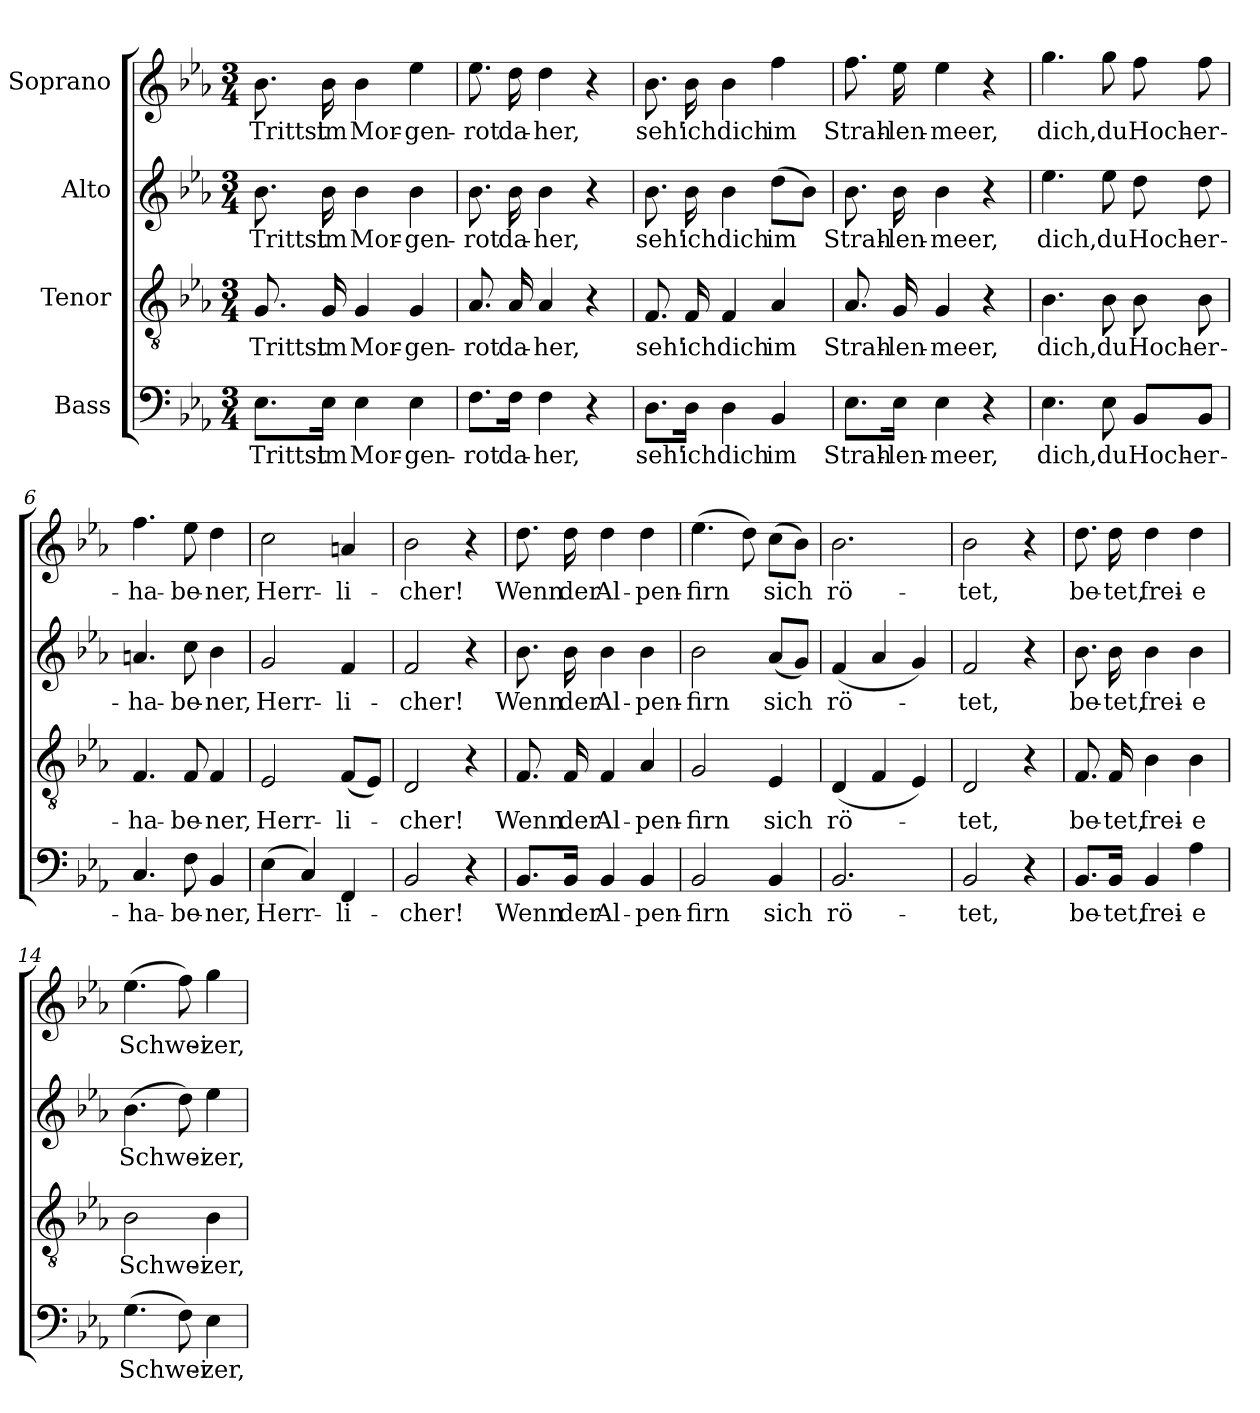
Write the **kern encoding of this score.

**kern	**text	**kern	**text	**kern	**text	**kern	**text
*part4	*part4	*part3	*part3	*part2	*part2	*part1	*part1
*staff4	*staff4	*staff3	*staff3	*staff2	*staff2	*staff1	*staff1
*I"Bass	*	*I"Tenor	*	*I"Alto	*	*I"Soprano	*
*clefF4	*	*clefGv2	*	*clefG2	*	*clefG2	*
*k[b-e-a-]	*	*k[b-e-a-]	*	*k[b-e-a-]	*	*k[b-e-a-]	*
*M3/4	*	*M3/4	*	*M3/4	*	*M3/4	*
*MM70	*	*MM70	*	*MM70	*	*MM70	*
=1	=1	=1	=1	=1	=1	=1	=1
!	!LO:LY:b	!	!LO:LY:b	!	!LO:LY:b	!	!LO:LY:b
8.E-\L	Trittst	8.G/	Trittst	8.b-\	Trittst	8.b-\	Trittst
!	!LO:LY:b	!	!LO:LY:b	!	!LO:LY:b	!	!LO:LY:b
16E-\Jk	im	16G/	im	16b-\	im	16b-\	im
!	!LO:LY:b	!	!LO:LY:b	!	!LO:LY:b	!	!LO:LY:b
4E-\	Mor-	4G/	Mor-	4b-\	Mor-	4b-\	Mor-
!	!LO:LY:b	!	!LO:LY:b	!	!LO:LY:b	!	!LO:LY:b
4E-\	-gen-	4G/	-gen-	4b-\	-gen-	4ee-\	-gen-
=2	=2	=2	=2	=2	=2	=2	=2
!	!LO:LY:b	!	!LO:LY:b	!	!LO:LY:b	!	!LO:LY:b
8.F\L	-rot	8.A-/	-rot	8.b-\	-rot	8.ee-\	-rot
!	!LO:LY:b	!	!LO:LY:b	!	!LO:LY:b	!	!LO:LY:b
16F\Jk	da-	16A-/	da-	16b-\	da-	16dd\	da-
!	!LO:LY:b	!	!LO:LY:b	!	!LO:LY:b	!	!LO:LY:b
4F\	-her,	4A-/	-her,	4b-\	-her,	4dd\	-her,
4r	.	4r	.	4r	.	4r	.
=3	=3	=3	=3	=3	=3	=3	=3
!	!LO:LY:b	!	!LO:LY:b	!	!LO:LY:b	!	!LO:LY:b
8.D\L	seh'	8.F/	seh'	8.b-\	seh'	8.b-\	seh'
!	!LO:LY:b	!	!LO:LY:b	!	!LO:LY:b	!	!LO:LY:b
16D\Jk	ich	16F/	ich	16b-\	ich	16b-\	ich
!	!LO:LY:b	!	!LO:LY:b	!	!LO:LY:b	!	!LO:LY:b
4D\	dich	4F/	dich	4b-\	dich	4b-\	dich
!	!LO:LY:b	!	!LO:LY:b	!	!LO:LY:b	!	!LO:LY:b
4BB-/	im	4A-/	im	(>8dd\L	im	4ff\	im
.	.	.	.	8b-\J)	.	.	.
=4	=4	=4	=4	=4	=4	=4	=4
!	!LO:LY:b	!	!LO:LY:b	!	!LO:LY:b	!	!LO:LY:b
8.E-\L	Strah-	8.A-/	Strah-	8.b-\	Strah-	8.ff\	Strah-
!	!LO:LY:b	!	!LO:LY:b	!	!LO:LY:b	!	!LO:LY:b
16E-\Jk	-len-	16G/	-len-	16b-\	-len-	16ee-\	-len-
!	!LO:LY:b	!	!LO:LY:b	!	!LO:LY:b	!	!LO:LY:b
4E-\	-meer,	4G/	-meer,	4b-\	-meer,	4ee-\	-meer,
4r	.	4r	.	4r	.	4r	.
=5	=5	=5	=5	=5	=5	=5	=5
!	!LO:LY:b	!	!LO:LY:b	!	!LO:LY:b	!	!LO:LY:b
4.E-\	dich,	4.B-\	dich,	4.ee-\	dich,	4.gg\	dich,
!	!LO:LY:b	!	!LO:LY:b	!	!LO:LY:b	!	!LO:LY:b
8E-\	du	8B-\	du	8ee-\	du	8gg\	du
!	!LO:LY:b	!	!LO:LY:b	!	!LO:LY:b	!	!LO:LY:b
8BB-/L	Hoch-	8B-\	Hoch-	8dd\	Hoch-	8ff\	Hoch-
!	!LO:LY:b	!	!LO:LY:b	!	!LO:LY:b	!	!LO:LY:b
8BB-/J	-er-	8B-\	-er-	8dd\	-er-	8ff\	-er-
=6	=6	=6	=6	=6	=6	=6	=6
!	!LO:LY:b	!	!LO:LY:b	!	!LO:LY:b	!	!LO:LY:b
4.C/	-ha-	4.F/	-ha-	4.an/	-ha-	4.ff\	-ha-
!	!LO:LY:b	!	!LO:LY:b	!	!LO:LY:b	!	!LO:LY:b
8F\	-be-	8F/	-be-	8cc\	-be-	8ee-\	-be-
!	!LO:LY:b	!	!LO:LY:b	!	!LO:LY:b	!	!LO:LY:b
4BB-/	-ner,	4F/	-ner,	4b-\	-ner,	4dd\	-ner,
=7	=7	=7	=7	=7	=7	=7	=7
!	!LO:LY:b	!	!LO:LY:b	!	!LO:LY:b	!	!LO:LY:b
(>4E-\	Herr-	2E-/	Herr-	2g/	Herr-	2cc\	Herr-
4C/)	.	.	.	.	.	.	.
!	!LO:LY:b	!	!LO:LY:b	!	!LO:LY:b	!	!LO:LY:b
4FF/	-li-	(<8F/L	-li-	4f/	-li-	4an/	-li-
.	.	8E-/J)	.	.	.	.	.
!!LO:LB:g=z
=8	=8	=8	=8	=8	=8	=8	=8
!	!LO:LY:b	!	!LO:LY:b	!	!LO:LY:b	!	!LO:LY:b
2BB-/	-cher!	2D/	-cher!	2f/	-cher!	2b-\	-cher!
4r	.	4r	.	4r	.	4r	.
=9	=9	=9	=9	=9	=9	=9	=9
!	!LO:LY:b	!	!LO:LY:b	!	!LO:LY:b	!	!LO:LY:b
8.BB-/L	Wenn	8.F/	Wenn	8.b-\	Wenn	8.dd\	Wenn
!	!LO:LY:b	!	!LO:LY:b	!	!LO:LY:b	!	!LO:LY:b
16BB-/Jk	der	16F/	der	16b-\	der	16dd\	der
!	!LO:LY:b	!	!LO:LY:b	!	!LO:LY:b	!	!LO:LY:b
4BB-/	Al-	4F/	Al-	4b-\	Al-	4dd\	Al-
!	!LO:LY:b	!	!LO:LY:b	!	!LO:LY:b	!	!LO:LY:b
4BB-/	-pen-	4A-/	-pen-	4b-\	-pen-	4dd\	-pen-
=10	=10	=10	=10	=10	=10	=10	=10
!	!LO:LY:b	!	!LO:LY:b	!	!LO:LY:b	!	!LO:LY:b
2BB-/	-firn	2G/	-firn	2b-\	-firn	(>4.ee-\	-firn
.	.	.	.	.	.	8dd\)	.
!	!LO:LY:b	!	!LO:LY:b	!	!LO:LY:b	!	!LO:LY:b
4BB-/	sich	4E-/	sich	(<8a-/L	sich	(>8cc\L	sich
.	.	.	.	8g/J)	.	8b-\J)	.
=11	=11	=11	=11	=11	=11	=11	=11
!	!LO:LY:b	!	!LO:LY:b	!	!LO:LY:b	!	!LO:LY:b
2.BB-/	rö-	(<4D/	rö-	(<4f/	rö-	2.b-\	rö-
.	.	4F/	.	4a-/	.	.	.
.	.	4E-/)	.	4g/)	.	.	.
=12	=12	=12	=12	=12	=12	=12	=12
!	!LO:LY:b	!	!LO:LY:b	!	!LO:LY:b	!	!LO:LY:b
2BB-/	-tet,	2D/	-tet,	2f/	-tet,	2b-\	-tet,
4r	.	4r	.	4r	.	4r	.
=13	=13	=13	=13	=13	=13	=13	=13
!	!LO:LY:b	!	!LO:LY:b	!	!LO:LY:b	!	!LO:LY:b
8.BB-/L	be-	8.F/	be-	8.b-\	be-	8.dd\	be-
!	!LO:LY:b	!	!LO:LY:b	!	!LO:LY:b	!	!LO:LY:b
16BB-/Jk	-tet,	16F/	-tet,	16b-\	-tet,	16dd\	-tet,
!	!LO:LY:b	!	!LO:LY:b	!	!LO:LY:b	!	!LO:LY:b
4BB-/	frei-	4B-\	frei-	4b-\	frei-	4dd\	frei-
!	!LO:LY:b	!	!LO:LY:b	!	!LO:LY:b	!	!LO:LY:b
4A-\	-e	4B-\	-e	4b-\	-e	4dd\	-e
=14	=14	=14	=14	=14	=14	=14	=14
!	!LO:LY:b	!	!LO:LY:b	!	!LO:LY:b	!	!LO:LY:b
(>4.G\	Schwei-	2B-\	Schwei-	(>4.b-\	Schwei-	(>4.ee-\	Schwei-
8F\)	.	.	.	8dd\)	.	8ff\)	.
!	!LO:LY:b	!	!LO:LY:b	!	!LO:LY:b	!	!LO:LY:b
4E-\	-zer,	4B-\	-zer,	4ee-\	-zer,	4gg\	-zer,
=	=	=	=	=	=	=	=
*-	*-	*-	*-	*-	*-	*-	*-
